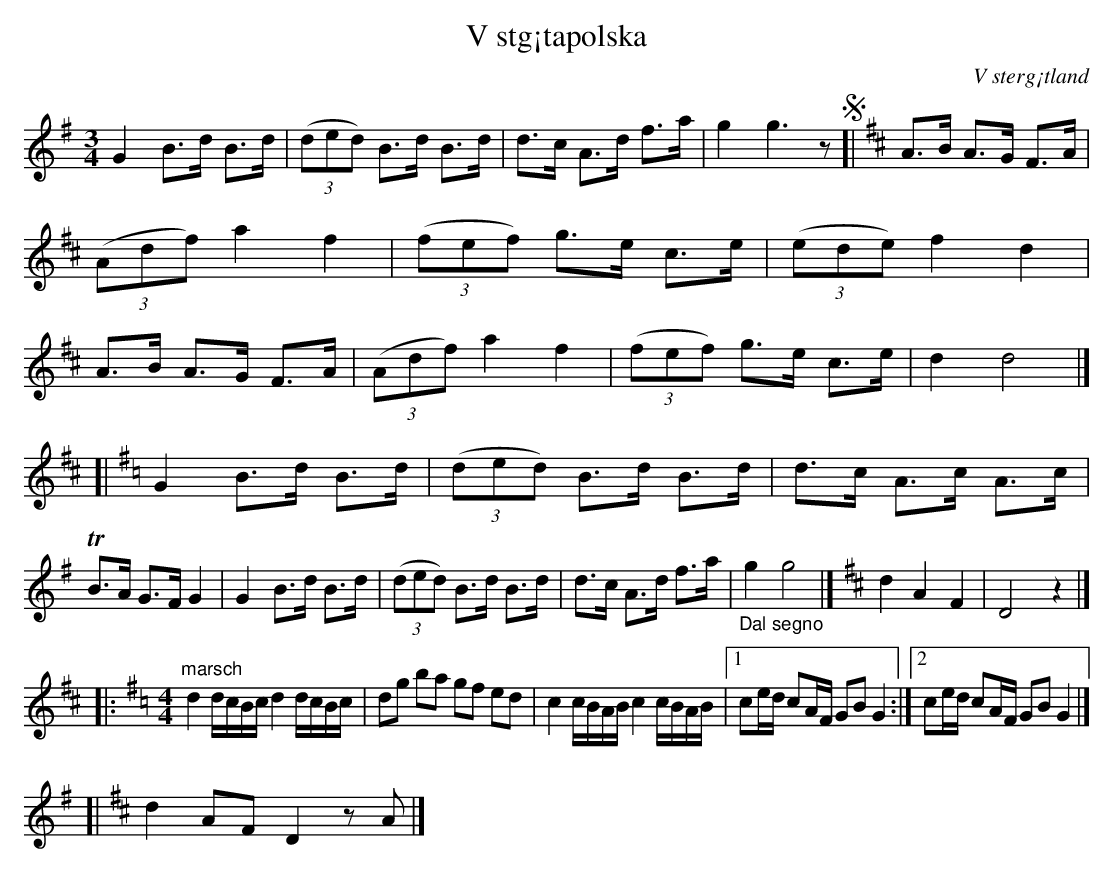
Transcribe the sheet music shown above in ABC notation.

X:1
T:V stg¡tapolska
O:V sterg¡tland
V stg¡tapolska
¢r 1906 fanns i G¡teborg en f¡rening £Norden£, som till en st¡rre festlighet ¡nskade f¤ en ny folkdans p¤ programmet, en r man ans¤g att likav l som det fanns en ¡stg¡tapolska, kunde det v l ocks¤ finnas en V stg¡tapolska. Fru Lotten ¢str¡m, Selinders elev, fick i uppdrag att komponera en dans, vilken m¤ste s gas ¤terspegla n¤got av Selinderska danskonsten.
Marschen finnes ej i Svenska Folkdanser.
M:3/4
L:1/16
K:G
G4 B3d B3d| ((3d2e2d2) B3d B3d |d3c A3d f3a | g4 g6 z2!segno![|[K:D] A3B A3G F3A |((3A2d2f2) a4 f4 | ((3f2e2f2) g3e c3e | ((3e2d2e2) f4 d4 | A3B A3G F3A | ((3A2d2f2) a4 f4 |((3f2e2f2) g3e c3e | d4 d8 |]
[|[K:G] G4 B3d B3d | ((3d2e2d2) B3d B3d | d3c A3c A3c | TB3A G3F G4 | G4 B3d B3d | ((3d2e2d2) B3d B3d | d3c A3d f3a |"_Dal segno" g4 g8 |][K:D] d4 A4 F4 | D8 z4 |]
[|:"marsch"[M:4/4][K:G] d4 dcBc d4 dcBc | d2g2 b2a2 g2f2 e2d2| c4 cBAB c4 cBAB |1 c2ed c2AF G2B2 G4 :|2 c2ed c2AF G2B2 G4 |]
[|[K:D] d4 A2F2 D4 z2 A2|]
